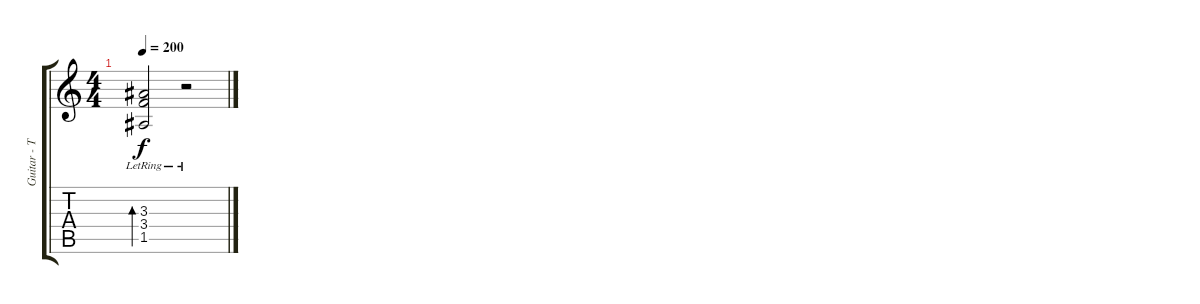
\track ("Guitar - Toru" "Guitar - T") {instrument distortionguitar}
\staff {score tabs}
\tuning (E4 B3 G3 D3 A2 E2) {hide}
\ts (4 4)
\tempo 200
\clef g2
\ks c
(3.3{lr} 3.4{lr} 1.5{lr}).2{bd 60 dy f} r.2
